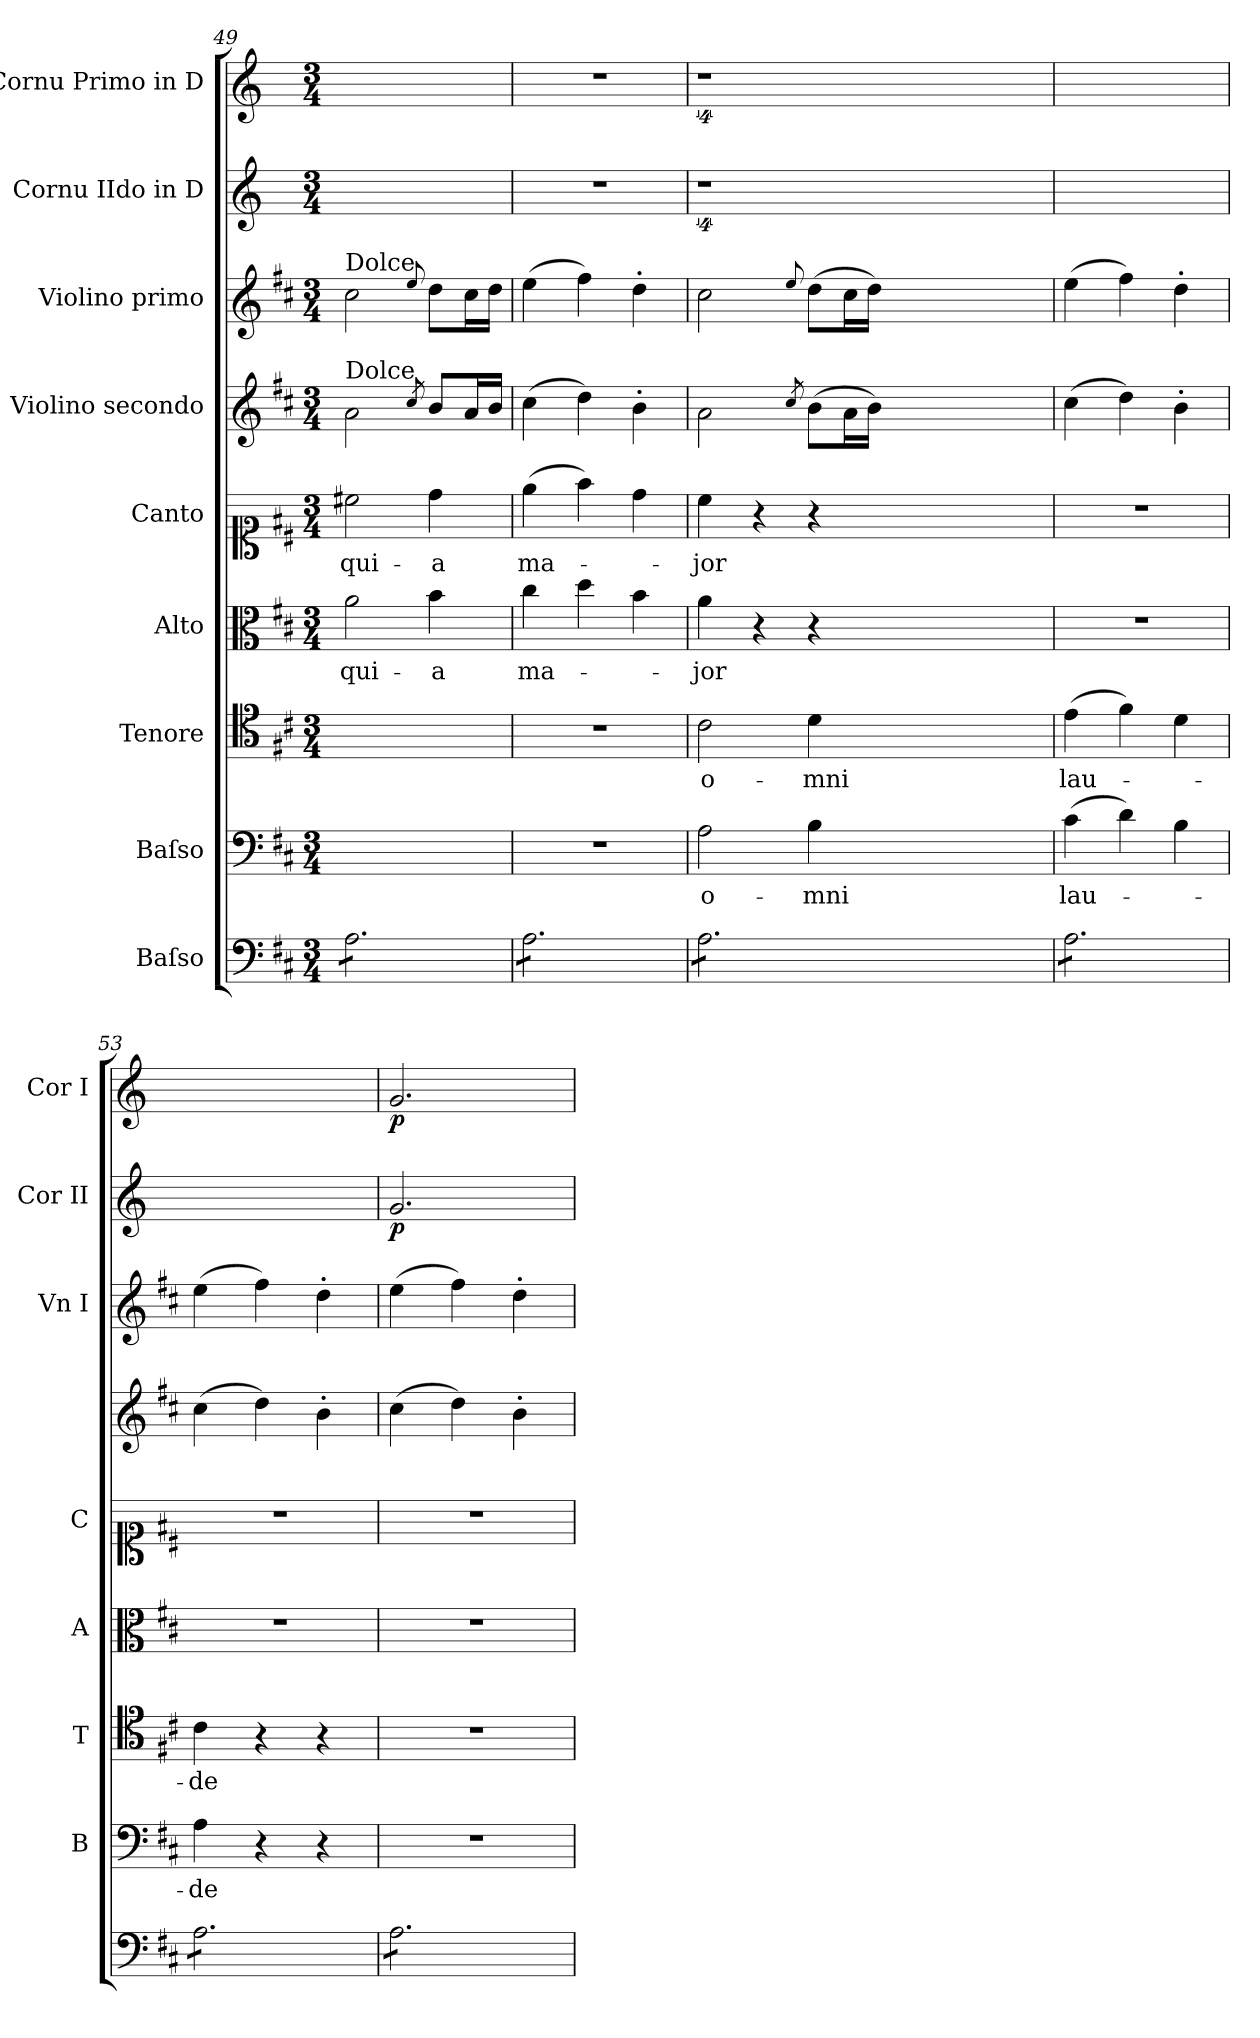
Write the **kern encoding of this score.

**kern	**kern	**text	**kern	**text	**kern	**text	**kern	**text	**kern	**kern	**kern	**dynam	**kern	**dynam
*part9	*part8	*part8	*part7	*part7	*part6	*part6	*part5	*part5	*part4	*part3	*part2	*part2	*part1	*part1
*staff9	*staff8	*staff8	*staff7	*staff7	*staff6	*staff6	*staff5	*staff5	*staff4	*staff3	*staff2	*staff2	*staff1	*staff1
*I"Baſso	*I"Baſso	*	*I"Tenore	*	*I"Alto	*	*I"Canto	*	*I"Violino secondo	*I"Violino primo	*I"Cornu IIdo in D	*	*I"Cornu Primo in D	*
*	*I'B	*	*I'T	*	*I'A	*	*I'C	*	*	*I'Vn I	*I'Cor II	*	*I'Cor I	*
*clefF4	*clefF4	*	*clefC4	*	*clefC3	*	*clefC1	*	*clefG2	*clefG2	*clefG2	*	*clefG2	*
*	*	*	*	*	*	*	*	*	*	*	*ITrd-1c-2	*	*ITrd-1c-2	*
*k[f#c#]	*k[f#c#]	*	*k[f#c#]	*	*k[f#c#]	*	*k[f#c#]	*	*k[f#c#]	*k[f#c#]	*k[f#c#]	*	*k[f#c#]	*
*M3/4	*M3/4	*	*M3/4	*	*M3/4	*	*M3/4	*	*M3/4	*M3/4	*M3/4	*	*M3/4	*
=49	=49	=49	=49	=49	=49	=49	=49	=49	=49	=49	=49	=49	=49	=49
!	!	!	!	!	!	!	!	!	!	!LO:TX:a:t=Dolce	!	!	!	!
!	!	!	!	!	!	!	!	!	!LO:TX:a:t=Dolce	!	!	!	!	!
*tremolo	*	*	*	*	*	*	*	*	*	*	*	*	*	*
8A\L	2.ryy	.	2.ryy	.	2a\	qui-	2cc#X\	qui-	2a\	2cc#\	2.ryy	.	2.ryy	.
8A\	.	.	.	.	.	.	.	.	.	.	.	.	.	.
8A\	.	.	.	.	.	.	.	.	.	.	.	.	.	.
8A\	.	.	.	.	.	.	.	.	.	.	.	.	.	.
.	.	.	.	.	.	.	.	.	8qcc#/	8qqee/	.	.	.	.
8A\	.	.	.	.	4b\	-a	4dd\	-a	8b/L	8dd\L	.	.	.	.
8A\J	.	.	.	.	.	.	.	.	16a/L	16cc#\L	.	.	.	.
.	.	.	.	.	.	.	.	.	16b/JJ	16dd\JJ	.	.	.	.
=50	=50	=50	=50	=50	=50	=50	=50	=50	=50	=50	=50	=50	=50	=50
8A\L	2.r	.	2.r	.	4cc#\	ma-	(4ee\	ma-	(4cc#\	(4ee\	2.r	.	2.r	.
8A\	.	.	.	.	.	.	.	.	.	.	.	.	.	.
8A\	.	.	.	.	4dd\	.	4ff#\)	.	4dd\)	4ff#\)	.	.	.	.
8A\	.	.	.	.	.	.	.	.	.	.	.	.	.	.
8A\	.	.	.	.	4b\	.	4dd\	.	4b'\	4dd'\	.	.	.	.
8A\J	.	.	.	.	.	.	.	.	.	.	.	.	.	.
=51	=51	=51	=51	=51	=51	=51	=51	=51	=51	=51	=51	=51	=51	=51
8A\L	2A\	o-	2c#\	o-	4a\	-jor	4cc#\	-jor	2a\	2cc#\	4%9r	.	4%9r	.
8A\	.	.	.	.	.	.	.	.	.	.	.	.	.	.
8A\	.	.	.	.	4r	.	4r	.	.	.	.	.	.	.
8A\	.	.	.	.	.	.	.	.	.	.	.	.	.	.
.	.	.	.	.	.	.	.	.	8qcc#/	8qqee/	.	.	.	.
8A\	4B\	-mni	4d\	-mni	4r	.	4r	.	(>8b\L	(8dd\L	.	.	.	.
8A\J	.	.	.	.	.	.	.	.	16a\L	16cc#\L	.	.	.	.
.	.	.	.	.	.	.	.	.	16b\JJ)	16dd\JJ)	.	.	.	.
1.ryy	1.ryy	.	1.ryy	.	1.ryy	.	1.ryy	.	1.ryy	1.ryy	.	.	.	.
=52	=52	=52	=52	=52	=52	=52	=52	=52	=52	=52	=52	=52	=52	=52
8A\L	(4c#\	lau-	(4e\	lau-	2.r	.	2.r	.	(4cc#\	(4ee\	2.ryy	.	2.ryy	.
8A\	.	.	.	.	.	.	.	.	.	.	.	.	.	.
8A\	4d\)	.	4f#\)	.	.	.	.	.	4dd\)	4ff#\)	.	.	.	.
8A\	.	.	.	.	.	.	.	.	.	.	.	.	.	.
8A\	4B\	.	4d\	.	.	.	.	.	4b'\	4dd'\	.	.	.	.
8A\J	.	.	.	.	.	.	.	.	.	.	.	.	.	.
=53	=53	=53	=53	=53	=53	=53	=53	=53	=53	=53	=53	=53	=53	=53
8A\L	4A\	-de	4c#\	-de	2.r	.	2.r	.	(4cc#\	(4ee\	2.ryy	.	2.ryy	.
8A\	.	.	.	.	.	.	.	.	.	.	.	.	.	.
8A\	4r	.	4r	.	.	.	.	.	4dd\)	4ff#\)	.	.	.	.
8A\	.	.	.	.	.	.	.	.	.	.	.	.	.	.
8A\	4r	.	4r	.	.	.	.	.	4b'\	4dd'\	.	.	.	.
8A\J	.	.	.	.	.	.	.	.	.	.	.	.	.	.
=54	=54	=54	=54	=54	=54	=54	=54	=54	=54	=54	=54	=54	=54	=54
!	!	!	!	!	!	!	!	!	!	!	!	!	!	!LO:DY:b
8A\L	2.r	.	2.r	.	2.r	.	2.r	.	(4cc#\	(4ee\	2.a/	p	2.a/	p
8A\	.	.	.	.	.	.	.	.	.	.	.	.	.	.
8A\	.	.	.	.	.	.	.	.	4dd\)	4ff#\)	.	.	.	.
8A\	.	.	.	.	.	.	.	.	.	.	.	.	.	.
8A\	.	.	.	.	.	.	.	.	4b'\	4dd'\	.	.	.	.
8A\J	.	.	.	.	.	.	.	.	.	.	.	.	.	.
*Xtremolo	*	*	*	*	*	*	*	*	*	*	*	*	*	*
=	=	=	=	=	=	=	=	=	=	=	=	=	=	=
*-	*-	*-	*-	*-	*-	*-	*-	*-	*-	*-	*-	*-	*-	*-
